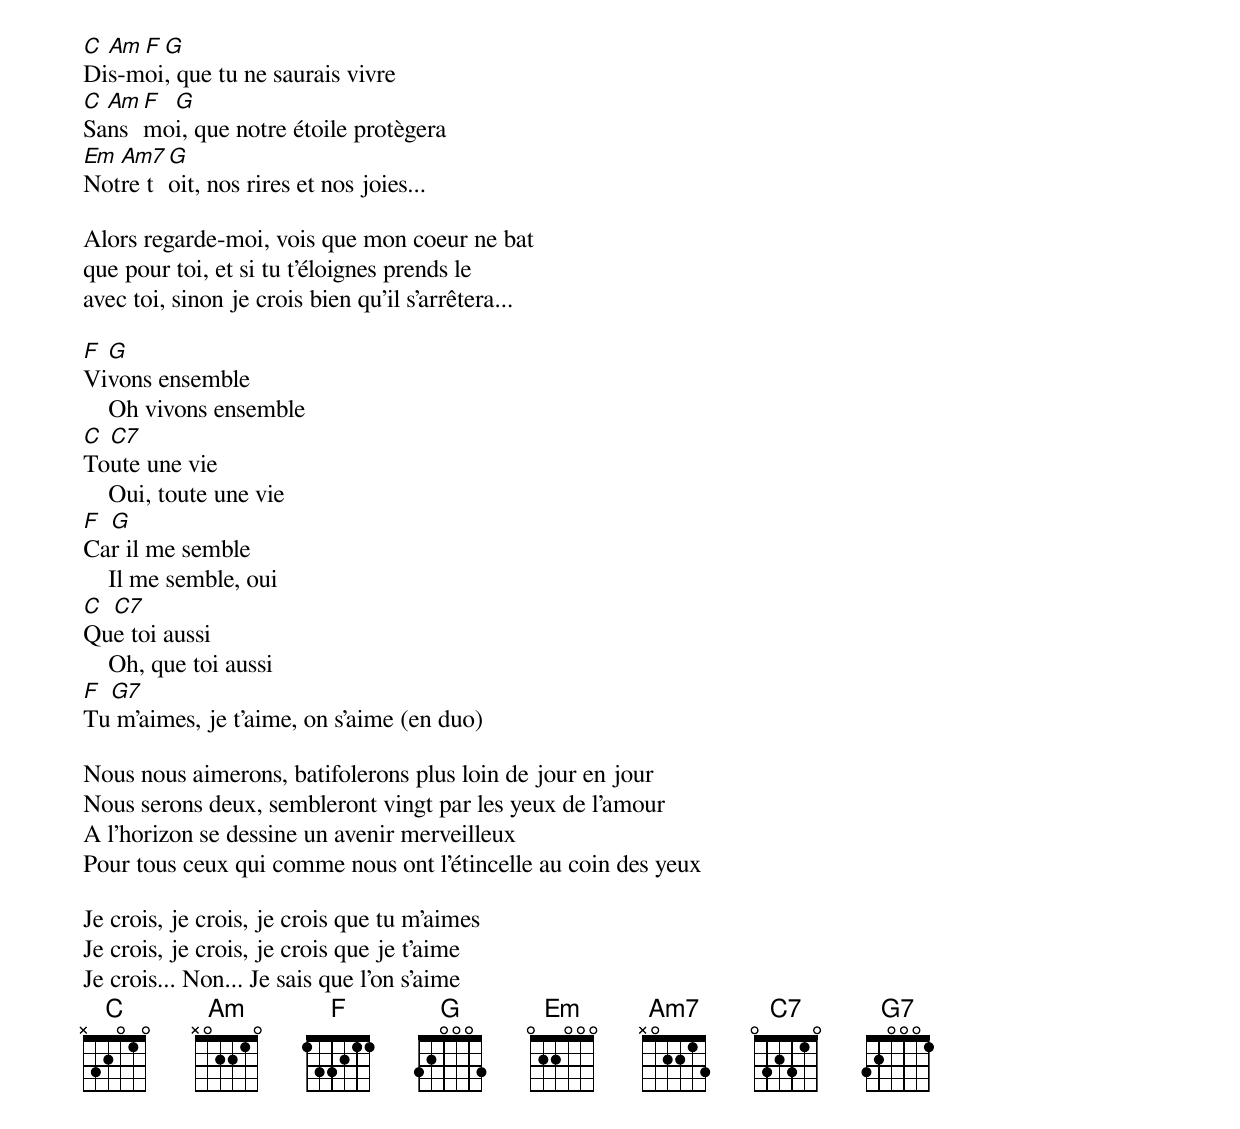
C Am F G
Dis-moi, que tu ne saurais vivre
C Am F G
Sans moi, que notre étoile protègera
Em Am7 G
Notre toit, nos rires et nos joies...

Alors regarde-moi, vois que mon coeur ne bat
que pour toi, et si tu t'éloignes prends le
avec toi, sinon je crois bien qu'il s'arrêtera...

F G
Vivons ensemble
    Oh vivons ensemble
C C7
Toute une vie
    Oui, toute une vie
F G
Car il me semble
    Il me semble, oui
C C7
Que toi aussi
    Oh, que toi aussi
F G7
Tu m'aimes, je t'aime, on s'aime (en duo)

Nous nous aimerons, batifolerons plus loin de jour en jour
Nous serons deux, sembleront vingt par les yeux de l'amour
A l'horizon se dessine un avenir merveilleux
Pour tous ceux qui comme nous ont l'étincelle au coin des yeux

Je crois, je crois, je crois que tu m'aimes
Je crois, je crois, je crois que je t'aime
Je crois... Non... Je sais que l'on s'aime
